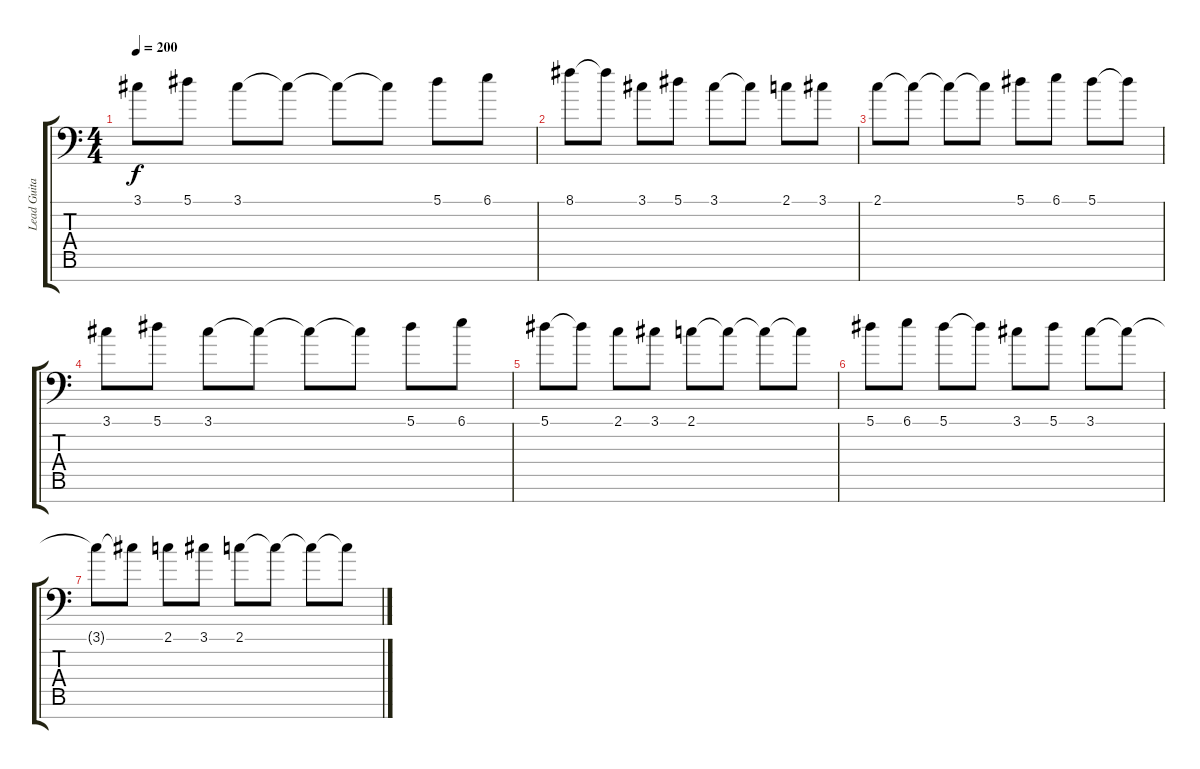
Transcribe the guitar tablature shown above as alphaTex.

\track ("Lead Guitar (Tuned To F)" "Lead Guita") {instrument distortionguitar}
\staff {score tabs}
\tuning (Bb3 Gb3 Db3 Ab2 Eb2 Bb1 F1) {hide}
\ts (4 4)
\tempo 200
\clef f4
\ks c
3.1.8{dy f} 5.1.8 3.1.8 3.1{t}.8 3.1{t}.8 3.1{t}.8 5.1.8 6.1.8 |
8.1.8 8.1{t}.8 3.1.8 5.1.8 3.1.8 3.1{t}.8 2.1.8 3.1.8 |
2.1.8 2.1{t}.8 2.1{t}.8 2.1{t}.8 5.1.8 6.1.8 5.1.8 5.1{t}.8 |
3.1.8 5.1.8 3.1.8 3.1{t}.8 3.1{t}.8 3.1{t}.8 5.1.8 6.1.8 |
5.1.8 5.1{t}.8 2.1.8 3.1.8 2.1.8 2.1{t}.8 2.1{t}.8 2.1{t}.8 |
5.1.8 6.1.8 5.1.8 5.1{t}.8 3.1.8 5.1.8 3.1.8 3.1{t}.8 |
3.1{t}.8 3.1{t}.8 2.1.8 3.1.8 2.1.8 2.1{t}.8 2.1{t}.8 2.1{t}.8
